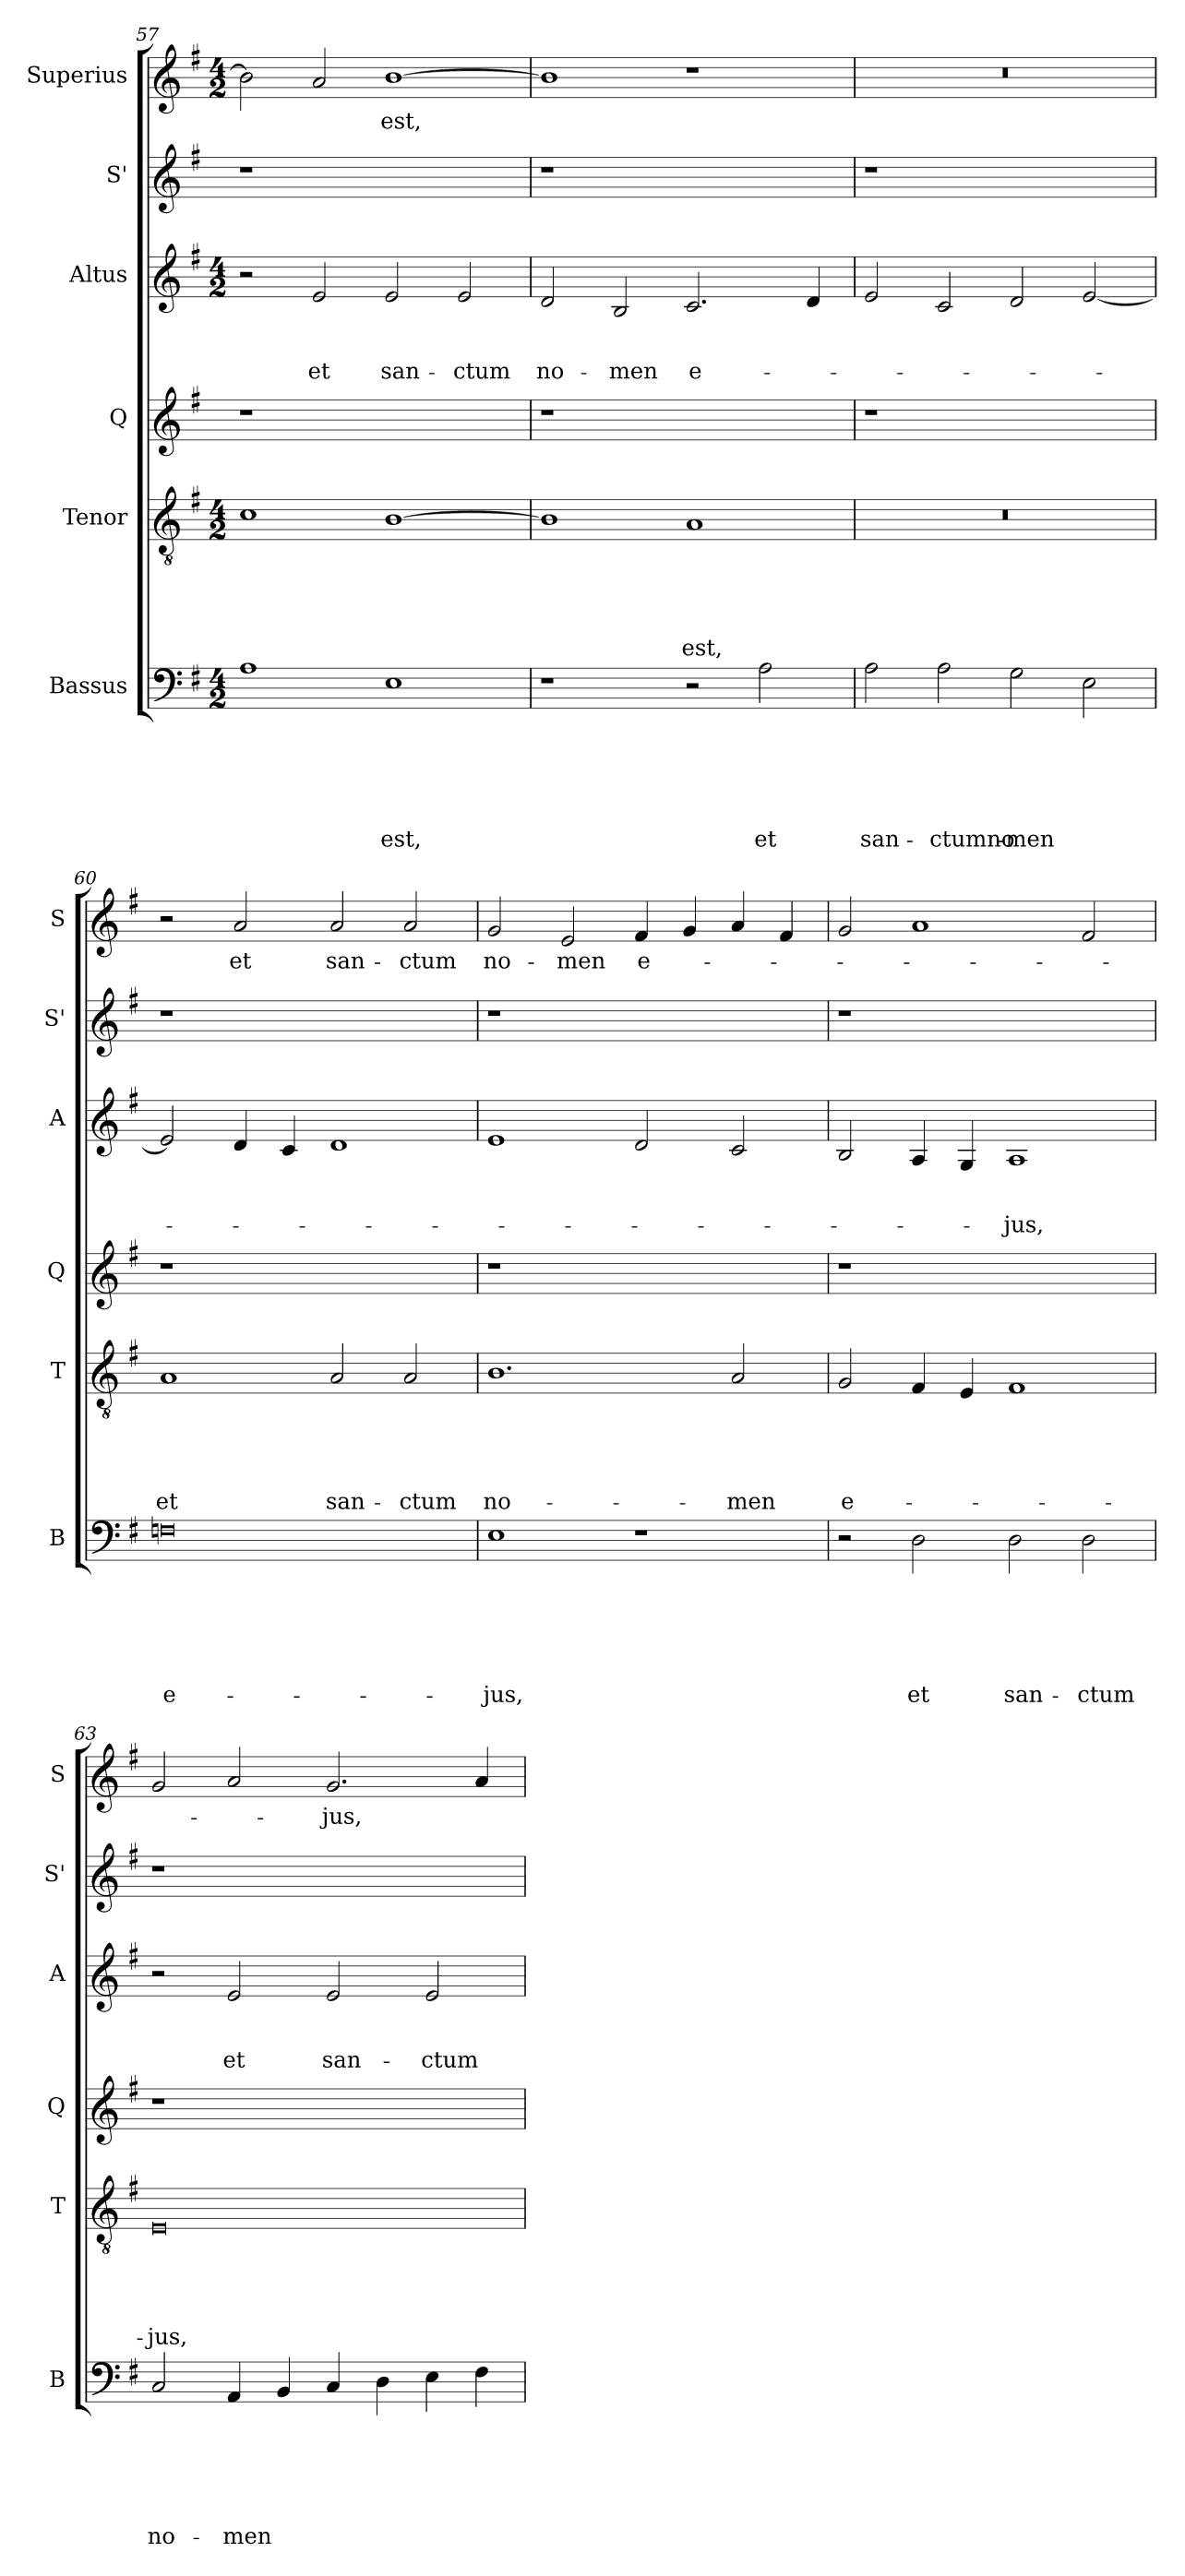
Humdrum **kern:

**kern	**text	**text	**text	**text	**text	**text	**kern	**text	**text	**text	**text	**text	**kern	**kern	**text	**text	**text	**kern	**kern	**text
*part6	*part6	*part6	*part6	*part6	*part6	*part6	*part5	*part5	*part5	*part5	*part5	*part5	*part4	*part3	*part3	*part3	*part3	*part2	*part1	*part1
*staff6	*staff6	*staff6	*staff6	*staff6	*staff6	*staff6	*staff5	*staff5	*staff5	*staff5	*staff5	*staff5	*staff4	*staff3	*staff3	*staff3	*staff3	*staff2	*staff1	*staff1
*I"Bassus	*	*	*	*	*	*	*I"Tenor	*	*	*	*	*	*I"Q	*I"Altus	*	*	*	*I"S'	*I"Superius	*
*I'B	*	*	*	*	*	*	*I'T	*	*	*	*	*	*I'Q	*I'A	*	*	*	*I'S'	*I'S	*
!!LO:PB:g=z
*clefF4	*	*	*	*	*	*	*clefGv2	*	*	*	*	*	*clefG2	*clefG2	*	*	*	*clefG2	*clefG2	*
*k[f#]	*	*	*	*	*	*	*k[f#]	*	*	*	*	*	*k[f#]	*k[f#]	*	*	*	*k[f#]	*k[f#]	*
*G:	*	*	*	*	*	*	*G:	*	*	*	*	*	*G:	*G:	*	*	*	*G:	*G:	*
*M4/2	*	*	*	*	*	*	*M4/2	*	*	*	*	*	*	*M4/2	*	*	*	*	*M4/2	*
=57	=57	=57	=57	=57	=57	=57	=57	=57	=57	=57	=57	=57	=57	=57	=57	=57	=57	=57	=57	=57
1A	.	.	.	.	.	.	1c	.	.	.	.	.	1r	2r	.	.	.	1r	2b\]	.
!	!	!	!	!	!	!	!	!	!	!	!	!	!	!	!	!	!LO:LY:b	!	!	!
.	.	.	.	.	.	.	.	.	.	.	.	.	.	2e/	.	.	et	.	2a/	.
!	!	!	!	!	!	!LO:LY:b	!	!	!	!	!	!	!	!	!	!	!LO:LY:b	!	!	!LO:LY:b
1E	.	.	.	.	.	est,	[>1B	.	.	.	.	.	1ryy	2e/	.	.	san-	1ryy	[>1b	est,
!	!	!	!	!	!	!	!	!	!	!	!	!	!	!	!	!	!LO:LY:b	!	!	!
.	.	.	.	.	.	.	.	.	.	.	.	.	.	2e/	.	.	-ctum	.	.	.
=58	=58	=58	=58	=58	=58	=58	=58	=58	=58	=58	=58	=58	=58	=58	=58	=58	=58	=58	=58	=58
!	!	!	!	!	!	!	!	!	!	!	!	!	!	!	!	!	!LO:LY:b	!	!	!
1r	.	.	.	.	.	.	1B]	.	.	.	.	.	1r	2d/	.	.	no-	1r	1b]	.
!	!	!	!	!	!	!	!	!	!	!	!	!	!	!	!	!	!LO:LY:b	!	!	!
.	.	.	.	.	.	.	.	.	.	.	.	.	.	2B/	.	.	-men	.	.	.
!	!	!	!	!	!	!	!	!	!	!	!	!LO:LY:b	!	!	!	!	!LO:LY:b	!	!	!
2r	.	.	.	.	.	.	1A	.	.	.	.	est,	1ryy	2.c/	.	.	e-	1ryy	1r	.
!	!	!	!	!	!	!LO:LY:b	!	!	!	!	!	!	!	!	!	!	!	!	!	!
2A\	.	.	.	.	.	et	.	.	.	.	.	.	.	.	.	.	.	.	.	.
.	.	.	.	.	.	.	.	.	.	.	.	.	.	4d/	.	.	.	.	.	.
=59	=59	=59	=59	=59	=59	=59	=59	=59	=59	=59	=59	=59	=59	=59	=59	=59	=59	=59	=59	=59
!	!	!	!	!	!	!LO:LY:b	!LO:N:vis=1	!	!	!	!	!	!	!	!	!	!	!	!LO:N:vis=1	!
2A\	.	.	.	.	.	san-	0r	.	.	.	.	.	1r	2e/	.	.	.	1r	0r	.
!	!	!	!	!	!	!LO:LY:b	!	!	!	!	!	!	!	!	!	!	!	!	!	!
2A\	.	.	.	.	.	-ctumno-	.	.	.	.	.	.	.	2c/	.	.	.	.	.	.
!	!	!	!	!	!	!LO:LY:b	!	!	!	!	!	!	!	!	!	!	!	!	!	!
2G\	.	.	.	.	.	-men	.	.	.	.	.	.	1ryy	2d/	.	.	.	1ryy	.	.
2E\	.	.	.	.	.	.	.	.	.	.	.	.	.	[<2e/	.	.	.	.	.	.
=60	=60	=60	=60	=60	=60	=60	=60	=60	=60	=60	=60	=60	=60	=60	=60	=60	=60	=60	=60	=60
!	!	!	!	!	!	!LO:LY:b:rj	!	!	!	!	!	!LO:LY:b	!	!	!	!	!	!	!	!
0Fn	.	.	.	.	.	e-	1A	.	.	.	.	et	1r	2e/]	.	.	.	1r	2r	.
!	!	!	!	!	!	!	!	!	!	!	!	!	!	!	!	!	!	!	!	!LO:LY:b
.	.	.	.	.	.	.	.	.	.	.	.	.	.	4d/	.	.	.	.	2a/	et
.	.	.	.	.	.	.	.	.	.	.	.	.	.	4c/	.	.	.	.	.	.
!	!	!	!	!	!	!	!	!	!	!	!	!LO:LY:b	!	!	!	!	!	!	!	!LO:LY:b
.	.	.	.	.	.	.	2A/	.	.	.	.	san-	1ryy	1d	.	.	.	1ryy	2a/	san-
!	!	!	!	!	!	!	!	!	!	!	!	!LO:LY:b	!	!	!	!	!	!	!	!LO:LY:b
.	.	.	.	.	.	.	2A/	.	.	.	.	-ctum	.	.	.	.	.	.	2a/	-ctum
=61	=61	=61	=61	=61	=61	=61	=61	=61	=61	=61	=61	=61	=61	=61	=61	=61	=61	=61	=61	=61
!	!	!	!	!	!	!LO:LY:b	!	!	!	!	!	!LO:LY:b	!	!	!	!	!	!	!	!LO:LY:b
1E	.	.	.	.	.	-jus,	1.B	.	.	.	.	no-	1r	1e	.	.	.	1r	2g/	no-
!	!	!	!	!	!	!	!	!	!	!	!	!	!	!	!	!	!	!	!	!LO:LY:b
.	.	.	.	.	.	.	.	.	.	.	.	.	.	.	.	.	.	.	2e/	-men
!	!	!	!	!	!	!	!	!	!	!	!	!	!	!	!	!	!	!	!	!LO:LY:b
1r	.	.	.	.	.	.	.	.	.	.	.	.	1ryy	2d/	.	.	.	1ryy	4f#/	e-
.	.	.	.	.	.	.	.	.	.	.	.	.	.	.	.	.	.	.	4g/	.
!	!	!	!	!	!	!	!	!	!	!	!	!LO:LY:b	!	!	!	!	!	!	!	!
.	.	.	.	.	.	.	2A/	.	.	.	.	-men	.	2c/	.	.	.	.	4a/	.
.	.	.	.	.	.	.	.	.	.	.	.	.	.	.	.	.	.	.	4f#/	.
=62	=62	=62	=62	=62	=62	=62	=62	=62	=62	=62	=62	=62	=62	=62	=62	=62	=62	=62	=62	=62
!	!	!	!	!	!	!	!	!	!	!	!	!LO:LY:b	!	!	!	!	!	!	!	!
2r	.	.	.	.	.	.	2G/	.	.	.	.	e-	1r	2B/	.	.	.	1r	2g/	.
!	!	!	!	!	!	!LO:LY:b	!	!	!	!	!	!	!	!	!	!	!	!	!	!
2D\	.	.	.	.	.	et	4F#/	.	.	.	.	.	.	4A/	.	.	.	.	1a	.
.	.	.	.	.	.	.	4E/	.	.	.	.	.	.	4G/	.	.	.	.	.	.
!	!	!	!	!	!	!LO:LY:b	!	!	!	!	!	!	!	!	!	!	!LO:LY:b	!	!	!
2D\	.	.	.	.	.	san-	1F#	.	.	.	.	.	1ryy	1A	.	.	-jus,	1ryy	.	.
!	!	!	!	!	!	!LO:LY:b	!	!	!	!	!	!	!	!	!	!	!	!	!	!
2D\	.	.	.	.	.	-ctum	.	.	.	.	.	.	.	.	.	.	.	.	2f#/	.
!!LO:LB:g=z
=63	=63	=63	=63	=63	=63	=63	=63	=63	=63	=63	=63	=63	=63	=63	=63	=63	=63	=63	=63	=63
!	!	!	!	!	!	!LO:LY:b	!	!	!	!	!	!LO:LY:b	!	!	!	!	!	!	!	!
2C/	.	.	.	.	.	no-	0E	.	.	.	.	-jus,	1r	2r	.	.	.	1r	2g/	.
!	!	!	!	!	!	!LO:LY:b	!	!	!	!	!	!	!	!	!	!	!LO:LY:b	!	!	!
4AA/	.	.	.	.	.	-men	.	.	.	.	.	.	.	2e/	.	.	et	.	2a/	.
4BB/	.	.	.	.	.	.	.	.	.	.	.	.	.	.	.	.	.	.	.	.
!	!	!	!	!	!	!	!	!	!	!	!	!	!	!	!	!	!LO:LY:b	!	!	!LO:LY:b
4C/	.	.	.	.	.	.	.	.	.	.	.	.	1ryy	2e/	.	.	san-	1ryy	2.g/	-jus,
4D\	.	.	.	.	.	.	.	.	.	.	.	.	.	.	.	.	.	.	.	.
!	!	!	!	!	!	!	!	!	!	!	!	!	!	!	!	!	!LO:LY:b	!	!	!
4E\	.	.	.	.	.	.	.	.	.	.	.	.	.	2e/	.	.	-ctum	.	.	.
4F#\	.	.	.	.	.	.	.	.	.	.	.	.	.	.	.	.	.	.	4a/	.
=	=	=	=	=	=	=	=	=	=	=	=	=	=	=	=	=	=	=	=	=
*-	*-	*-	*-	*-	*-	*-	*-	*-	*-	*-	*-	*-	*-	*-	*-	*-	*-	*-	*-	*-
